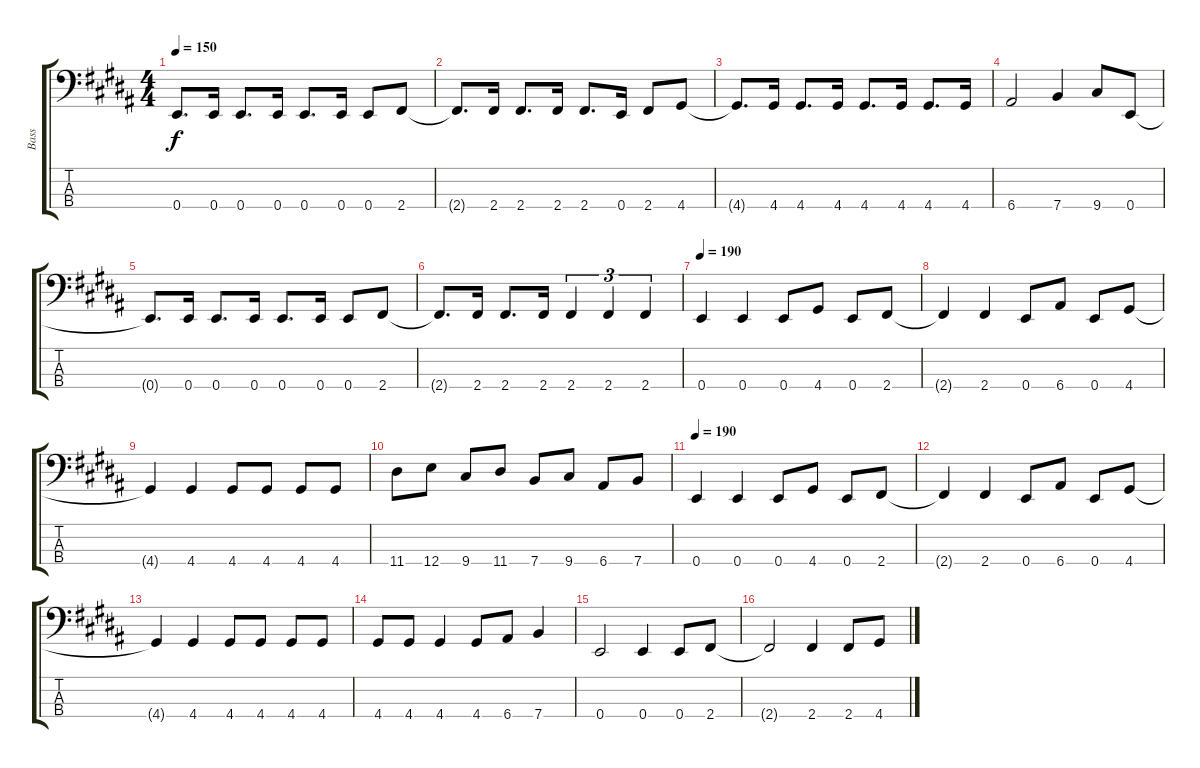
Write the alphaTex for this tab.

\track ("Bass" "Bass") {instrument electricbassfinger}
\staff {score tabs}
\tuning (G2 D2 A1 E1) {hide}
\ts (4 4)
\tempo 150
\clef f4
\ks g#minor
0.4{t}.8{d dy f} 0.4.16 0.4.8{d} 0.4.16 0.4.8{d} 0.4.16 0.4.8 2.4.8 |
2.4{t}.8{d} 2.4.16 2.4.8{d} 2.4.16 2.4.8{d} 0.4.16 2.4.8 4.4.8 |
\ks b
4.4{t}.8{d} 4.4.16 4.4.8{d} 4.4.16 4.4.8{d} 4.4.16 4.4.8{d} 4.4.16 |
\ks g#minor
6.4.2 7.4.4 9.4.8 0.4.8 |
0.4{t}.8{d} 0.4.16 0.4.8{d} 0.4.16 0.4.8{d} 0.4.16 0.4.8 2.4.8 |
2.4{t}.8{d} 2.4.16 2.4.8{d} 2.4.16 2.4.4{tu (3 2)} 2.4.4{tu (3 2)} 2.4.4{tu (3 2)} |
\tempo 190
\ks b
0.4.4 0.4.4 0.4.8 4.4.8 0.4.8 2.4.8 |
\ks g#minor
2.4{t}.4 2.4.4 0.4.8 6.4.8 0.4.8 4.4.8 |
4.4{t}.4 4.4.4 4.4.8 4.4.8 4.4.8 4.4.8 |
11.4.8 12.4.8 9.4.8 11.4.8 7.4.8 9.4.8 6.4.8 7.4.8 |
\tempo 190
\ks b
0.4.4 0.4.4 0.4.8 4.4.8 0.4.8 2.4.8 |
\ks g#minor
2.4{t}.4 2.4.4 0.4.8 6.4.8 0.4.8 4.4.8 |
4.4{t}.4 4.4.4 4.4.8 4.4.8 4.4.8 4.4.8 |
4.4.8 4.4.8 4.4.4 4.4.8 6.4.8 7.4.4 |
\ks b
0.4.2 0.4.4 0.4.8 2.4.8 |
\ks g#minor
2.4{t}.2 2.4.4 2.4.8 4.4.8
